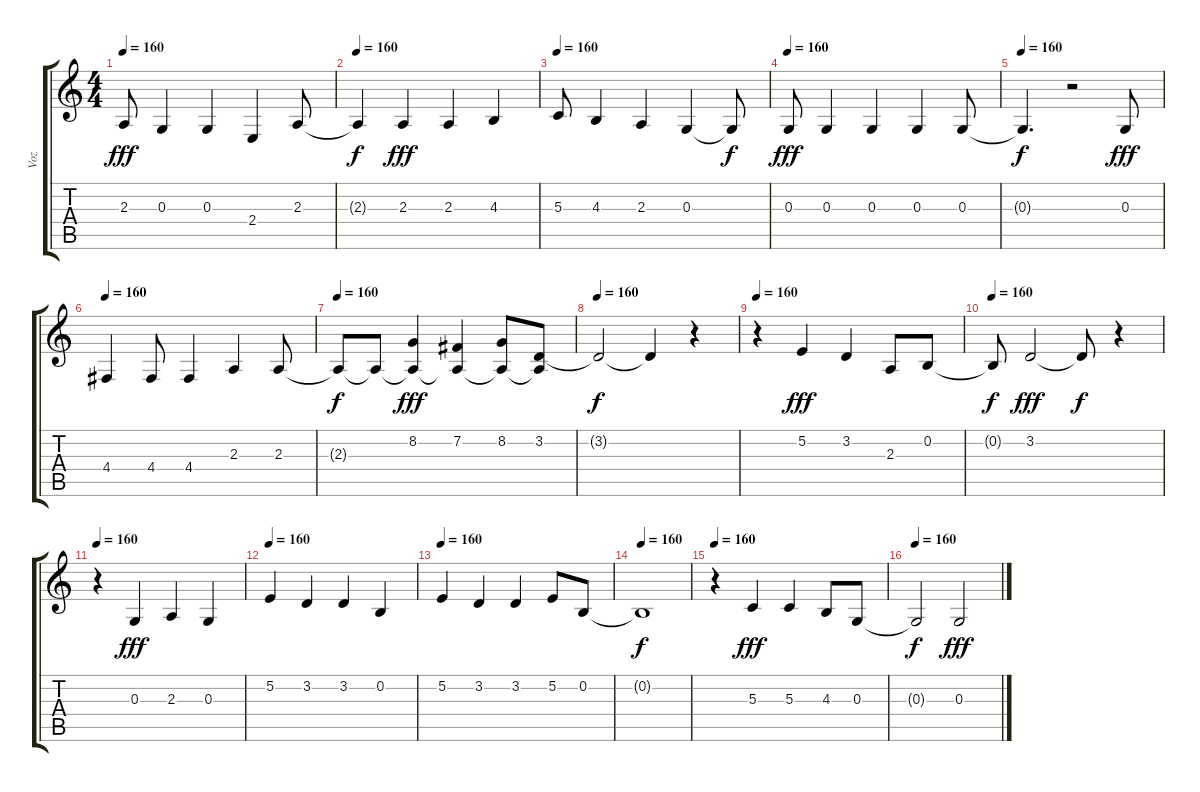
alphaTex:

\track ("Voz" "Voz") {instrument lead1square}
\staff {score tabs}
\tuning (E4 B3 G3 D3 A2 E2) {hide}
\ts (4 4)
\tempo 160
\clef g2
\ks c
2.3.8{dy fff} 0.3.4 0.3.4 2.4.4 2.3.8 |
\tempo 160
2.3{t}.4{dy f} 2.3.4{dy fff} 2.3.4 4.3.4 |
\tempo 160
5.3.8 4.3.4 2.3.4 0.3.4 0.3{t}.8{dy f} |
\tempo 160
0.3.8{dy fff} 0.3.4 0.3.4 0.3.4 0.3.8 |
\tempo 160
0.3{t}.4{d dy f} r.2 0.3.8{dy fff} |
\tempo 160
4.4.4 4.4.8 4.4.4 2.3.4 2.3.8 |
\tempo 160
2.3{t}.8{dy f} 2.3{t}.8 (8.2 2.3{t}).4{dy fff} (7.2 2.3{t}).4 (8.2 2.3{t}).8 (3.2 2.3{t}).8 |
\tempo 160
3.2{t}.2{dy f} 3.2{t}.4 r.4 |
\tempo 160
r.4 5.2.4{dy fff} 3.2.4 2.3.8 0.2.8 |
\tempo 160
0.2{t}.8{dy f} 3.2.2{dy fff} 3.2{t}.8{dy f} r.4 |
\tempo 160
r.4 0.3.4{dy fff} 2.3.4 0.3.4 |
\tempo 160
5.2.4 3.2.4 3.2.4 0.2.4 |
\tempo 160
5.2.4 3.2.4 3.2.4 5.2.8 0.2.8 |
\tempo 160
0.2{t}.1{dy f} |
\tempo 160
r.4 5.3.4{dy fff} 5.3.4 4.3.8 0.3.8 |
\tempo 160
0.3{t}.2{dy f} 0.3.2{dy fff}
